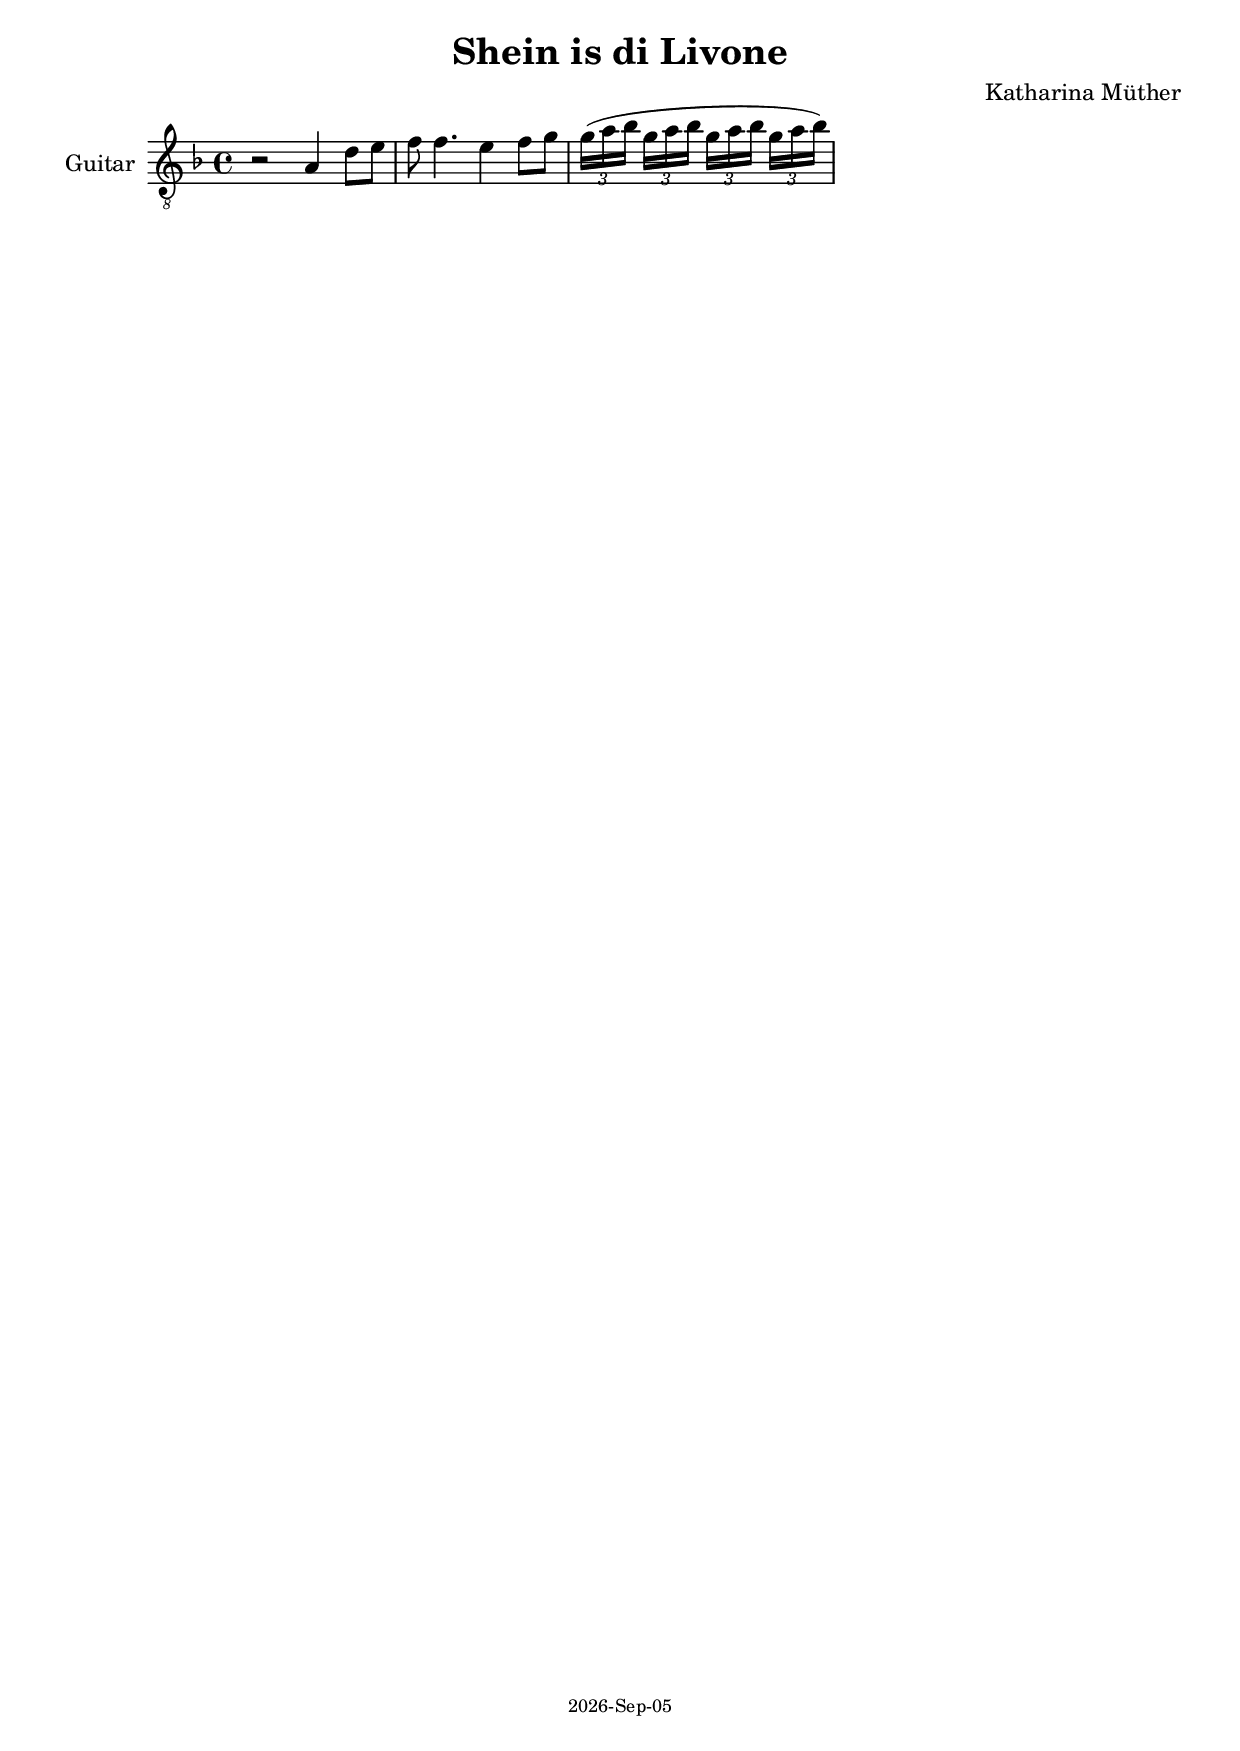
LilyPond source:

\version "2.20.0"


\header {
  title = "Shein is di Livone"
  composer = "Katharina Müther"
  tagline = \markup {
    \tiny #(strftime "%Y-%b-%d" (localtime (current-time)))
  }
}

global = {
  \key d \minor
  \time 4/4
}

intro = {
  r2 a4 d8 e 
  f8 f4. e4 f8 g
  \tuplet 3/4 { g16 (a bes }
  \tuplet 3/4 { g16 a bes }
  \tuplet 3/4 { g16 a bes }
  \tuplet 3/4 { g16 a bes) }
}

classicalGuitar = 
  \relative c' {
  \global
  \intro
}

\score {
  \new Staff \with {
    midiInstrument = "acoustic guitar (nylon)"
    instrumentName = "Guitar"
  } { 
    \clef "treble_8"
    
    \classicalGuitar 
  
  }
  \layout { }
  \midi {
    \tempo 4=100
  }
}
